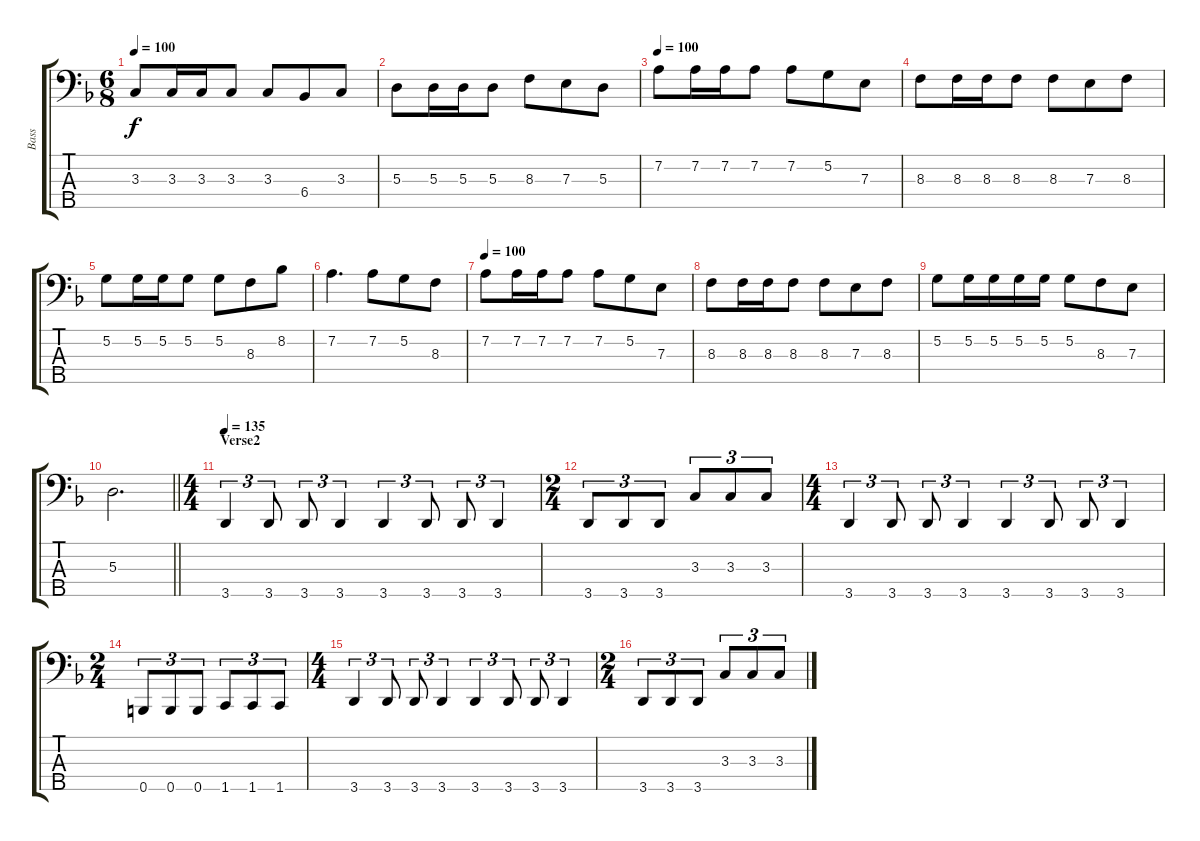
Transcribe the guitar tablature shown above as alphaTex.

\track ("Bass" "Bass") {instrument electricbassfinger}
\staff {score tabs}
\tuning (G2 D2 A1 E1 B0) {hide}
\ts (6 8)
\tempo 100
\clef f4
\ks dminor
3.3.8{dy f} 3.3.16 3.3.16 3.3.8 3.3.8 6.4.8 3.3.8 |
5.3.8 5.3.16 5.3.16 5.3.8 8.3.8 7.3.8 5.3.8 |
\tempo 90
\tempo 100
7.2.8 7.2.16 7.2.16 7.2.8 7.2.8 5.2.8 7.3.8 |
8.3.8 8.3.16 8.3.16 8.3.8 8.3.8 7.3.8 8.3.8 |
5.2.8 5.2.16 5.2.16 5.2.8 5.2.8 8.3.8 8.2.8 |
7.2.4{d} 7.2.8 5.2.8 8.3.8 |
\tempo 90
\tempo 100
7.2.8 7.2.16 7.2.16 7.2.8 7.2.8 5.2.8 7.3.8 |
8.3.8 8.3.16 8.3.16 8.3.8 8.3.8 7.3.8 8.3.8 |
5.2.8 5.2.16 5.2.16 5.2.16 5.2.16 5.2.8 8.3.8 7.3.8 |
\barLineRight lightlight
5.3.2{d} |
\ts (4 4)
\section ("" "Verse2")
\tempo 135
3.5.4{tu (3 2)} 3.5.8{tu (3 2)} 3.5.8{tu (3 2)} 3.5.4{tu (3 2)} 3.5.4{tu (3 2)} 3.5.8{tu (3 2)} 3.5.8{tu (3 2)} 3.5.4{tu (3 2)} |
\ts (2 4)
3.5.8{tu (3 2)} 3.5.8{tu (3 2)} 3.5.8{tu (3 2)} 3.3.8{tu (3 2)} 3.3.8{tu (3 2)} 3.3.8{tu (3 2)} |
\ts (4 4)
3.5.4{tu (3 2)} 3.5.8{tu (3 2)} 3.5.8{tu (3 2)} 3.5.4{tu (3 2)} 3.5.4{tu (3 2)} 3.5.8{tu (3 2)} 3.5.8{tu (3 2)} 3.5.4{tu (3 2)} |
\ts (2 4)
0.5.8{tu (3 2)} 0.5.8{tu (3 2)} 0.5.8{tu (3 2)} 1.5.8{tu (3 2)} 1.5.8{tu (3 2)} 1.5.8{tu (3 2)} |
\ts (4 4)
3.5.4{tu (3 2)} 3.5.8{tu (3 2)} 3.5.8{tu (3 2)} 3.5.4{tu (3 2)} 3.5.4{tu (3 2)} 3.5.8{tu (3 2)} 3.5.8{tu (3 2)} 3.5.4{tu (3 2)} |
\ts (2 4)
3.5.8{tu (3 2)} 3.5.8{tu (3 2)} 3.5.8{tu (3 2)} 3.3.8{tu (3 2)} 3.3.8{tu (3 2)} 3.3.8{tu (3 2)}
